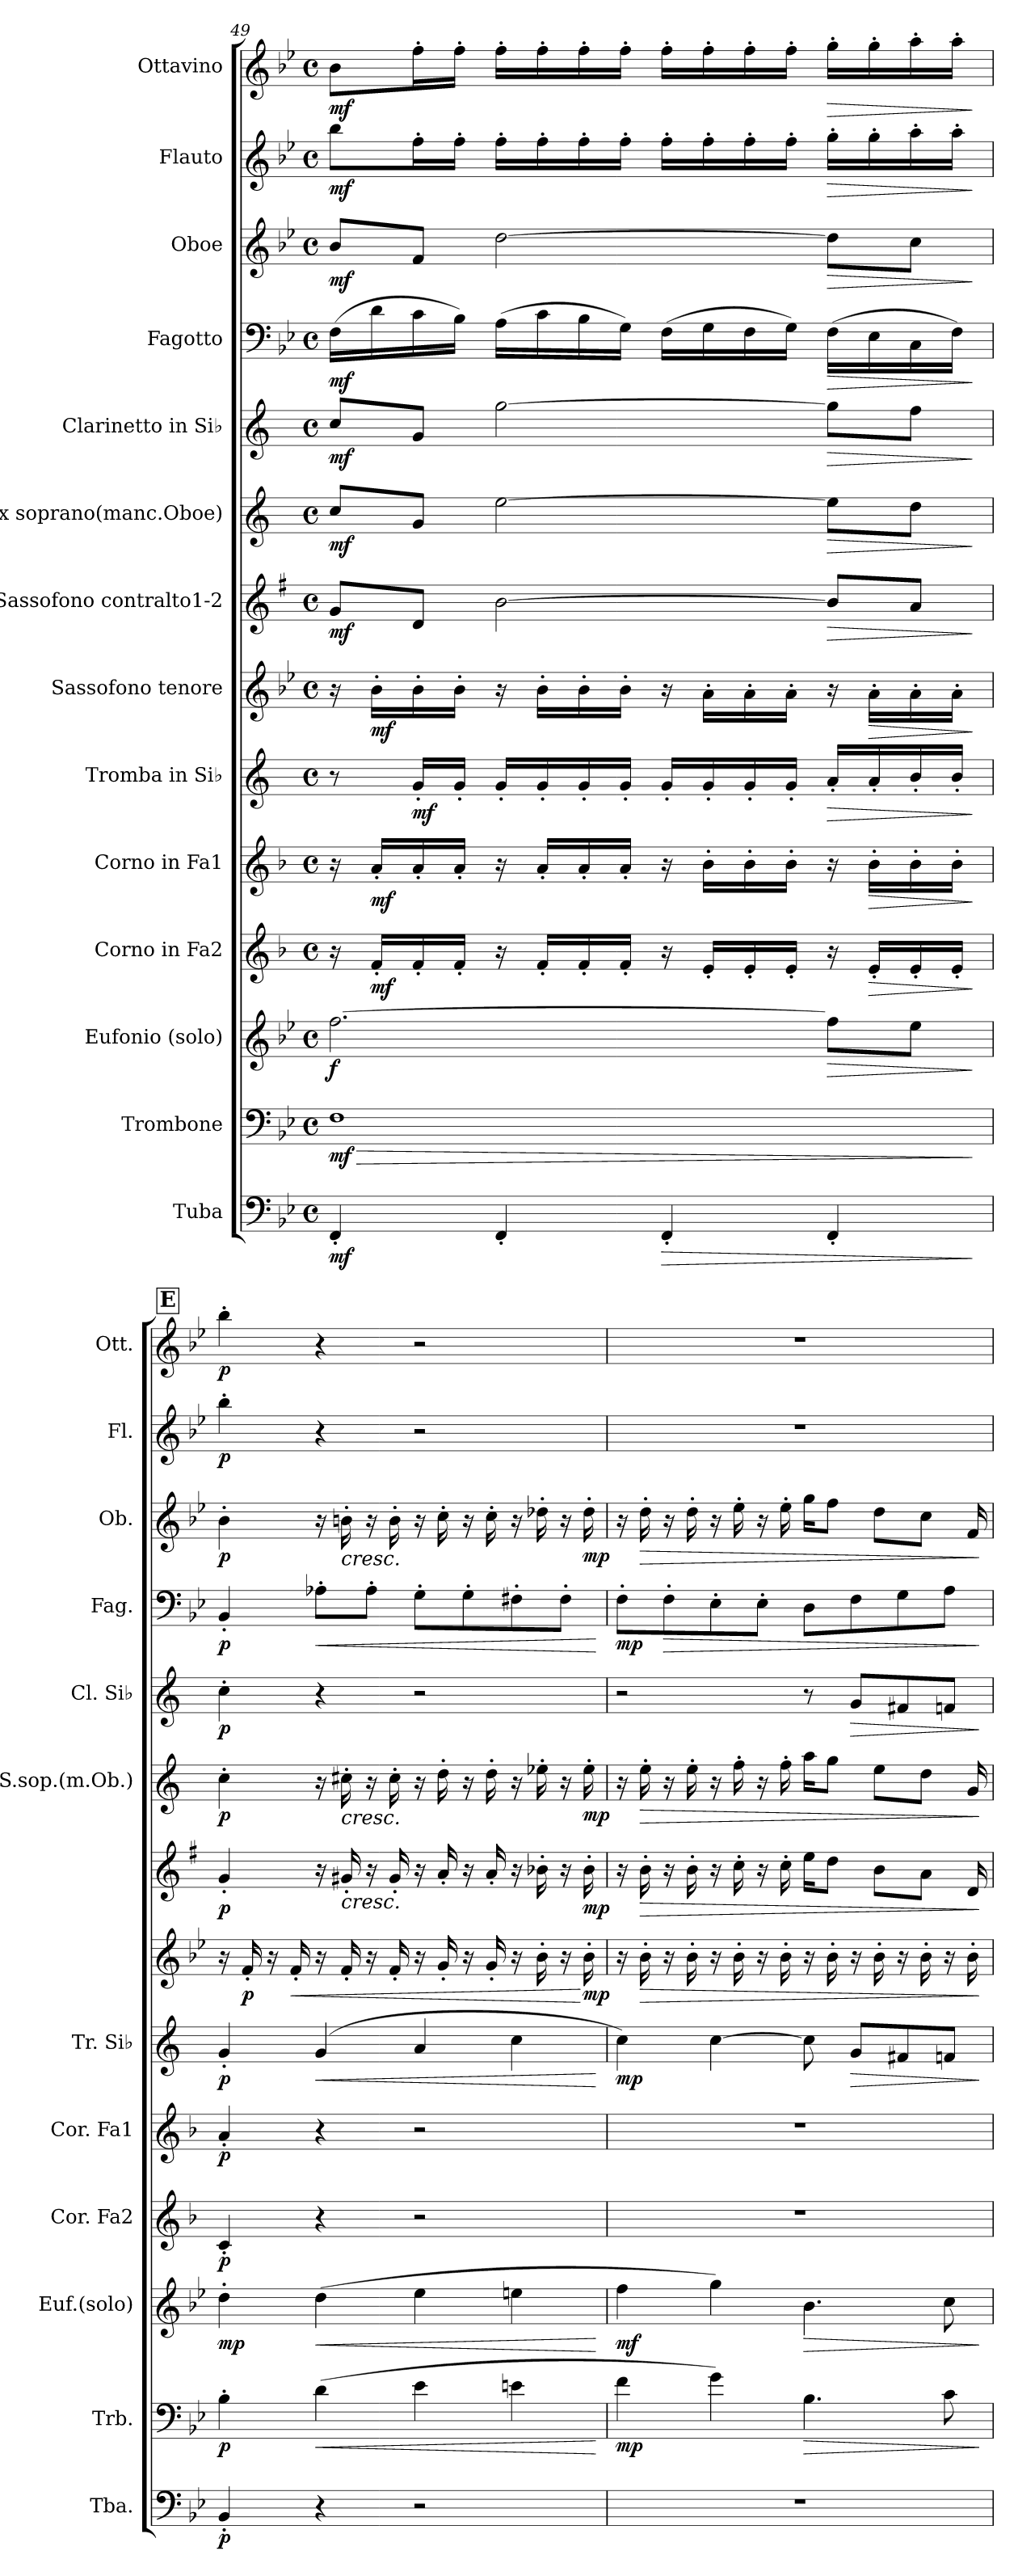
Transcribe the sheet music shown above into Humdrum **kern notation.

**kern	**dynam	**kern	**dynam	**kern	**dynam	**kern	**dynam	**kern	**dynam	**kern	**dynam	**kern	**dynam	**kern	**dynam	**kern	**dynam	**kern	**dynam	**kern	**dynam	**kern	**dynam	**kern	**dynam	**kern	**dynam
*part14	*part14	*part13	*part13	*part12	*part12	*part11	*part11	*part10	*part10	*part9	*part9	*part8	*part8	*part7	*part7	*part6	*part6	*part5	*part5	*part4	*part4	*part3	*part3	*part2	*part2	*part1	*part1
*staff14	*staff14	*staff13	*staff13	*staff12	*staff12	*staff11	*staff11	*staff10	*staff10	*staff9	*staff9	*staff8	*staff8	*staff7	*staff7	*staff6	*staff6	*staff5	*staff5	*staff4	*staff4	*staff3	*staff3	*staff2	*staff2	*staff1	*staff1
*I"Tuba	*	*I"Trombone	*	*I"Eufonio (solo)	*	*I"Corno in Fa2	*	*I"Corno in Fa1	*	*I"Tromba in Si♭	*	*I"Sassofono tenore	*	*I"Sassofono contralto1-2	*	*I"Sax soprano(manc.Oboe)	*	*I"Clarinetto in Si♭	*	*I"Fagotto	*	*I"Oboe	*	*I"Flauto	*	*I"Ottavino	*
*I'Tba.	*	*I'Trb.	*	*I'Euf.(solo)	*	*I'Cor. Fa2	*	*I'Cor. Fa1	*	*I'Tr. Si♭	*	*	*	*	*	*I'S.sop.(m.Ob.)	*	*I'Cl. Si♭	*	*I'Fag.	*	*I'Ob.	*	*I'Fl.	*	*I'Ott.	*
*clefF4	*	*clefF4	*	*clefG2	*	*clefG2	*	*clefG2	*	*clefG2	*	*clefG2	*	*clefG2	*	*clefG2	*	*clefG2	*	*clefF4	*	*clefG2	*	*clefG2	*	*clefG2	*
*	*	*	*	*ITrd8c14	*	*ITrd4c7	*	*ITrd4c7	*	*ITrd1c2	*	*ITrd8c14	*	*ITrd5c9	*	*ITrd1c2	*	*ITrd1c2	*	*	*	*	*	*	*	*ITrd-7c-12	*
*k[b-e-]	*	*k[b-e-]	*	*k[b-e-]	*	*k[b-e-]	*	*k[b-e-]	*	*k[b-e-]	*	*k[b-e-]	*	*k[b-e-]	*	*k[b-e-]	*	*k[b-e-]	*	*k[b-e-]	*	*k[b-e-]	*	*k[b-e-]	*	*k[b-e-]	*
*M4/4	*	*M4/4	*	*M4/4	*	*M4/4	*	*M4/4	*	*M4/4	*	*M4/4	*	*M4/4	*	*M4/4	*	*M4/4	*	*M4/4	*	*M4/4	*	*M4/4	*	*M4/4	*
*met(c)	*	*met(c)	*	*met(c)	*	*met(c)	*	*met(c)	*	*met(c)	*	*met(c)	*	*met(c)	*	*met(c)	*	*met(c)	*	*met(c)	*	*met(c)	*	*met(c)	*	*met(c)	*
=49	=49	=49	=49	=49	=49	=49	=49	=49	=49	=49	=49	=49	=49	=49	=49	=49	=49	=49	=49	=49	=49	=49	=49	=49	=49	=49	=49
!	!LO:DY:b	!	!LO:HP:b	!	!	!	!	!	!	!	!	!	!	!	!	!	!	!	!	!	!	!	!	!	!	!	!
!	!	!	!LO:DY:n=1:b	!	!LO:DY:b	!	!	!	!	!	!	!	!	!	!LO:DY:b	!	!LO:DY:b	!	!LO:DY:b	!	!LO:DY:b	!	!LO:DY:b	!	!LO:DY:b	!	!LO:DY:b
4FF'/	mf	1F	> mf	[2.f\	f	16r	.	16r	.	8r	.	16r	.	8B-/L	mf	8b-/L	mf	8b-/L	mf	(>16F\LL	mf	8b-/L	mf	8bb-\L	mf	8bb-\L	mf
!	!	!	!	!	!	!	!LO:DY:b	!	!LO:DY:b	!	!	!	!LO:DY:b	!	!	!	!	!	!	!	!	!	!	!	!	!	!
.	.	.	.	.	.	16B-'/LL	mf	16d'/LL	mf	.	.	16B-'\LL	mf	.	.	.	.	.	.	16d\	.	.	.	.	.	.	.
!	!	!	!	!	!	!	!	!	!	!	!LO:DY:b	!	!	!	!	!	!	!	!	!	!	!	!	!	!	!	!
.	.	.	.	.	.	16B-'/	.	16d'/	.	16f'/LL	mf	16B-'\	.	8F/J	.	8f/J	.	8f/J	.	16c\	.	8f/J	.	16ff'\L	.	16fff'\L	.
.	.	.	.	.	.	16B-'/JJ	.	16d'/JJ	.	16f'/JJ	.	16B-'\JJ	.	.	.	.	.	.	.	16B-\JJ)	.	.	.	16ff'\JJ	.	16fff'\JJ	.
4FF'/	.	.	.	.	.	16r	.	16r	.	16f'/LL	.	16r	.	[2d\	.	[2dd\	.	[2ff\	.	(>16A\LL	.	[2dd\	.	16ff'\LL	.	16fff'\LL	.
.	.	.	.	.	.	16B-'/LL	.	16d'/LL	.	16f'/	.	16B-'\LL	.	.	.	.	.	.	.	16c\	.	.	.	16ff'\	.	16fff'\	.
.	.	.	.	.	.	16B-'/	.	16d'/	.	16f'/	.	16B-'\	.	.	.	.	.	.	.	16B-\	.	.	.	16ff'\	.	16fff'\	.
.	.	.	.	.	.	16B-'/JJ	.	16d'/JJ	.	16f'/JJ	.	16B-'\JJ	.	.	.	.	.	.	.	16G\JJ)	.	.	.	16ff'\JJ	.	16fff'\JJ	.
!	!LO:HP:b	!	!	!	!	!	!	!	!	!	!	!	!	!	!	!	!	!	!	!	!	!	!	!	!	!	!
4FF'/	>	.	.	.	.	16r	.	16r	.	16f'/LL	.	16r	.	.	.	.	.	.	.	(>16F\LL	.	.	.	16ff'\LL	.	16fff'\LL	.
.	.	.	.	.	.	16A'/LL	.	16e-'\LL	.	16f'/	.	16A'\LL	.	.	.	.	.	.	.	16G\	.	.	.	16ff'\	.	16fff'\	.
.	.	.	.	.	.	16A'/	.	16e-'\	.	16f'/	.	16A'\	.	.	.	.	.	.	.	16F\	.	.	.	16ff'\	.	16fff'\	.
.	.	.	.	.	.	16A'/JJ	.	16e-'\JJ	.	16f'/JJ	.	16A'\JJ	.	.	.	.	.	.	.	16G\JJ)	.	.	.	16ff'\JJ	.	16fff'\JJ	.
!	!	!	!	!	!LO:HP:b	!	!	!	!	!	!LO:HP:b	!	!	!	!LO:HP:b	!	!LO:HP:b	!	!LO:HP:b	!	!LO:HP:b	!	!LO:HP:b	!	!LO:HP:b	!	!LO:HP:b
4FF'/	.	.	.	8f\L]	>	16r	.	16r	.	16g'/LL	>	16r	.	8d/L]	>	8dd\L]	>	8ff\L]	>	(>16F\LL	>	8dd\L]	>	16gg'\LL	>	16ggg'\LL	>
!	!	!	!	!	!	!	!LO:HP:b	!	!LO:HP:b	!	!	!	!LO:HP:b	!	!	!	!	!	!	!	!	!	!	!	!	!	!
.	.	.	.	.	.	16A'/LL	>	16e-'\LL	>	16g'/	.	16A'\LL	>	.	.	.	.	.	.	16E-\	.	.	.	16gg'\	.	16ggg'\	.
.	.	.	.	8e-\J	.	16A'/	.	16e-'\	.	16a'/	.	16A'\	.	8c/J	.	8cc\J	.	8ee-\J	.	16C\	.	8cc\J	.	16aa'\	.	16aaa'\	.
.	.	.	.	.	.	16A'/JJ	.	16e-'\JJ	.	16a'/JJ	.	16A'\JJ	.	.	.	.	.	.	.	16F\JJ)	.	.	.	16aa'\JJ	.	16aaa'\JJ	.
.	]	.	]	.	]	.	]	.	]	.	]	.	]	.	]	.	]	.	]	.	]	.	]	.	]	.	]
!!LO:PB:g=z
!!LO:REH:place=s1:a:B:t=E
=50	=50	=50	=50	=50	=50	=50	=50	=50	=50	=50	=50	=50	=50	=50	=50	=50	=50	=50	=50	=50	=50	=50	=50	=50	=50	=50	=50
!	!LO:DY:b	!	!LO:DY:b	!	!LO:DY:b	!	!LO:DY:b	!	!LO:DY:b	!	!LO:DY:b	!	!	!	!LO:DY:b	!	!LO:DY:b	!	!LO:DY:b	!	!LO:DY:b	!	!LO:DY:b	!	!LO:DY:b	!	!LO:DY:b
4BB-'/	p	4B-'\	p	4d'\	mp	4F'/	p	4d'/	p	4f'/	p	16r	.	4B-'/	p	4b-'\	p	4b-'\	p	4BB-'/	p	4b-'\	p	4bb-'\	p	4bbb-'\	p
!	!	!	!	!	!	!	!	!	!	!	!	!	!LO:DY:b	!	!	!	!	!	!	!	!	!	!	!	!	!	!
.	.	.	.	.	.	.	.	.	.	.	.	16F'/	p	.	.	.	.	.	.	.	.	.	.	.	.	.	.
.	.	.	.	.	.	.	.	.	.	.	.	16r	.	.	.	.	.	.	.	.	.	.	.	.	.	.	.
!	!	!	!	!	!	!	!	!	!	!	!	!	!LO:HP:b	!	!	!	!	!	!	!	!	!	!	!	!	!	!
.	.	.	.	.	.	.	.	.	.	.	.	16F'/	<	.	.	.	.	.	.	.	.	.	.	.	.	.	.
!	!	!	!LO:HP:b	!	!LO:HP:b	!	!	!	!	!	!LO:HP:b	!	!	!	!	!	!	!	!	!	!LO:HP:b	!	!	!	!	!	!
4r	.	(>4d\	<	(>4d\	<	4r	.	4r	.	(>4f/	<	16r	.	16r	.	16r	.	4r	.	8A-X'\L	<	16r	.	4r	.	4r	.
!	!	!	!	!	!	!	!	!	!	!	!	!	!	!	!LO:HP:b	!	!LO:HP:b	!	!	!	!	!	!LO:HP:b	!	!	!	!
.	.	.	.	.	.	.	.	.	.	.	.	16F'/	.	16Bn'/	<	16bn'\	<	.	.	.	.	16bn'\	<	.	.	.	.
.	.	.	.	.	.	.	.	.	.	.	.	16r	.	16r	.	16r	.	.	.	8A-'\J	.	16r	.	.	.	.	.
.	.	.	.	.	.	.	.	.	.	.	.	16F'/	.	16B'/	.	16b'\	.	.	.	.	.	16b'\	.	.	.	.	.
2r	.	4e-\	.	4e-\	.	2r	.	2r	.	4g/	.	16r	.	16r	.	16r	.	2r	.	8G'\L	.	16r	.	2r	.	2r	.
.	.	.	.	.	.	.	.	.	.	.	.	16G'/	.	16c'/	.	16cc'\	.	.	.	.	.	16cc'\	.	.	.	.	.
.	.	.	.	.	.	.	.	.	.	.	.	16r	.	16r	.	16r	.	.	.	8G'\	.	16r	.	.	.	.	.
.	.	.	.	.	.	.	.	.	.	.	.	16G'/	.	16c'/	.	16cc'\	.	.	.	.	.	16cc'\	.	.	.	.	.
.	.	4en\	.	4en\	.	.	.	.	.	4b-\	.	16r	.	16r	.	16r	.	.	.	8F#X'\	.	16r	.	.	.	.	.
.	.	.	.	.	.	.	.	.	.	.	.	16B-'\	.	16d-X'\	.	16dd-X'\	.	.	.	.	.	16dd-X'\	.	.	.	.	.
.	.	.	.	.	.	.	.	.	.	.	.	16r	.	16r	.	16r	.	.	.	8F#'\J	.	16r	.	.	.	.	.
!	!	!	!	!	!	!	!	!	!	!	!	!	!LO:DY:n=1:b	!	!LO:DY:b	!	!LO:DY:b	!	!	!	!	!	!LO:DY:b	!	!	!	!
.	.	.	.	.	.	.	.	.	.	.	.	16B-'\	[ mp	16d-'\	mp	16dd-'\	mp	.	.	.	.	16dd-'\	mp	.	.	.	.
.	.	.	[	.	[	.	.	.	.	.	[	.	.	.	.	.	[	.	.	.	[	.	[	.	.	.	.
=51	=51	=51	=51	=51	=51	=51	=51	=51	=51	=51	=51	=51	=51	=51	=51	=51	=51	=51	=51	=51	=51	=51	=51	=51	=51	=51	=51
!	!	!	!LO:DY:b	!	!LO:DY:b	!	!	!	!	!	!LO:DY:b	!	!	!	!	!	!	!	!	!	!LO:DY:b	!	!	!	!	!	!
1r	.	4f\	mp	4f\	mf	1r	.	1r	.	4b-\)	mp	16r	.	16r	.	16r	.	2r	.	8F'\L	mp	16r	.	1r	.	1r	.
!	!	!	!	!	!	!	!	!	!	!	!	!	!LO:HP:b	!	!LO:HP:n=1:b	!	!LO:HP:b	!	!	!	!	!	!LO:HP:b	!	!	!	!
.	.	.	.	.	.	.	.	.	.	.	.	16B-'\	>	16d'\	[ >	16dd'\	>	.	.	.	.	16dd'\	>	.	.	.	.
!	!	!	!	!	!	!	!	!	!	!	!	!	!	!	!	!	!	!	!	!	!LO:HP:b	!	!	!	!	!	!
.	.	.	.	.	.	.	.	.	.	.	.	16r	.	16r	.	16r	.	.	.	8F'\	>	16r	.	.	.	.	.
.	.	.	.	.	.	.	.	.	.	.	.	16B-'\	.	16d'\	.	16dd'\	.	.	.	.	.	16dd'\	.	.	.	.	.
.	.	4g\)	.	4g\)	.	.	.	.	.	[4b-\	.	16r	.	16r	.	16r	.	.	.	8E-'\	.	16r	.	.	.	.	.
.	.	.	.	.	.	.	.	.	.	.	.	16B-'\	.	16e-'\	.	16ee-'\	.	.	.	.	.	16ee-'\	.	.	.	.	.
.	.	.	.	.	.	.	.	.	.	.	.	16r	.	16r	.	16r	.	.	.	8E-'\J	.	16r	.	.	.	.	.
.	.	.	.	.	.	.	.	.	.	.	.	16B-'\	.	16e-'\	.	16ee-'\	.	.	.	.	.	16ee-'\	.	.	.	.	.
!	!	!	!LO:HP:b	!	!LO:HP:b	!	!	!	!	!	!	!	!	!	!	!	!	!	!	!	!	!	!	!	!	!	!
.	.	4.B-\	>	4.B-\	>	.	.	.	.	8b-\]	.	16r	.	16g\KL	.	16gg\KL	.	8r	.	8D\L	.	16gg\KL	.	.	.	.	.
.	.	.	.	.	.	.	.	.	.	.	.	16B-'\	.	8f\J	.	8ff\J	.	.	.	.	.	8ff\J	.	.	.	.	.
!	!	!	!	!	!	!	!	!	!	!	!LO:HP:b	!	!	!	!	!	!	!	!LO:HP:b	!	!	!	!	!	!	!	!
.	.	.	.	.	.	.	.	.	.	8f/L	>	16r	.	.	.	.	.	8f/L	>	8F\	.	.	.	.	.	.	.
.	.	.	.	.	.	.	.	.	.	.	.	16B-'\	.	8d\L	.	8dd\L	.	.	.	.	.	8dd\L	.	.	.	.	.
.	.	.	.	.	.	.	.	.	.	8en/	.	16r	.	.	.	.	.	8en/	.	8G\	.	.	.	.	.	.	.
.	.	.	.	.	.	.	.	.	.	.	.	16B-'\	.	8c\J	.	8cc\J	.	.	.	.	.	8cc\J	.	.	.	.	.
.	.	8c\	.	8c\	.	.	.	.	.	8e-X/J	.	16r	.	.	.	.	.	8e-X/J	.	8A\J	.	.	.	.	.	.	.
.	.	.	.	.	.	.	.	.	.	.	.	16B-'\	.	16F/	.	16f/	.	.	.	.	.	16f/	.	.	.	.	.
.	.	.	]	.	]	.	.	.	.	.	]	.	]	.	]	.	]	.	]	.	]	.	]	.	.	.	.
=	=	=	=	=	=	=	=	=	=	=	=	=	=	=	=	=	=	=	=	=	=	=	=	=	=	=	=
*-	*-	*-	*-	*-	*-	*-	*-	*-	*-	*-	*-	*-	*-	*-	*-	*-	*-	*-	*-	*-	*-	*-	*-	*-	*-	*-	*-
